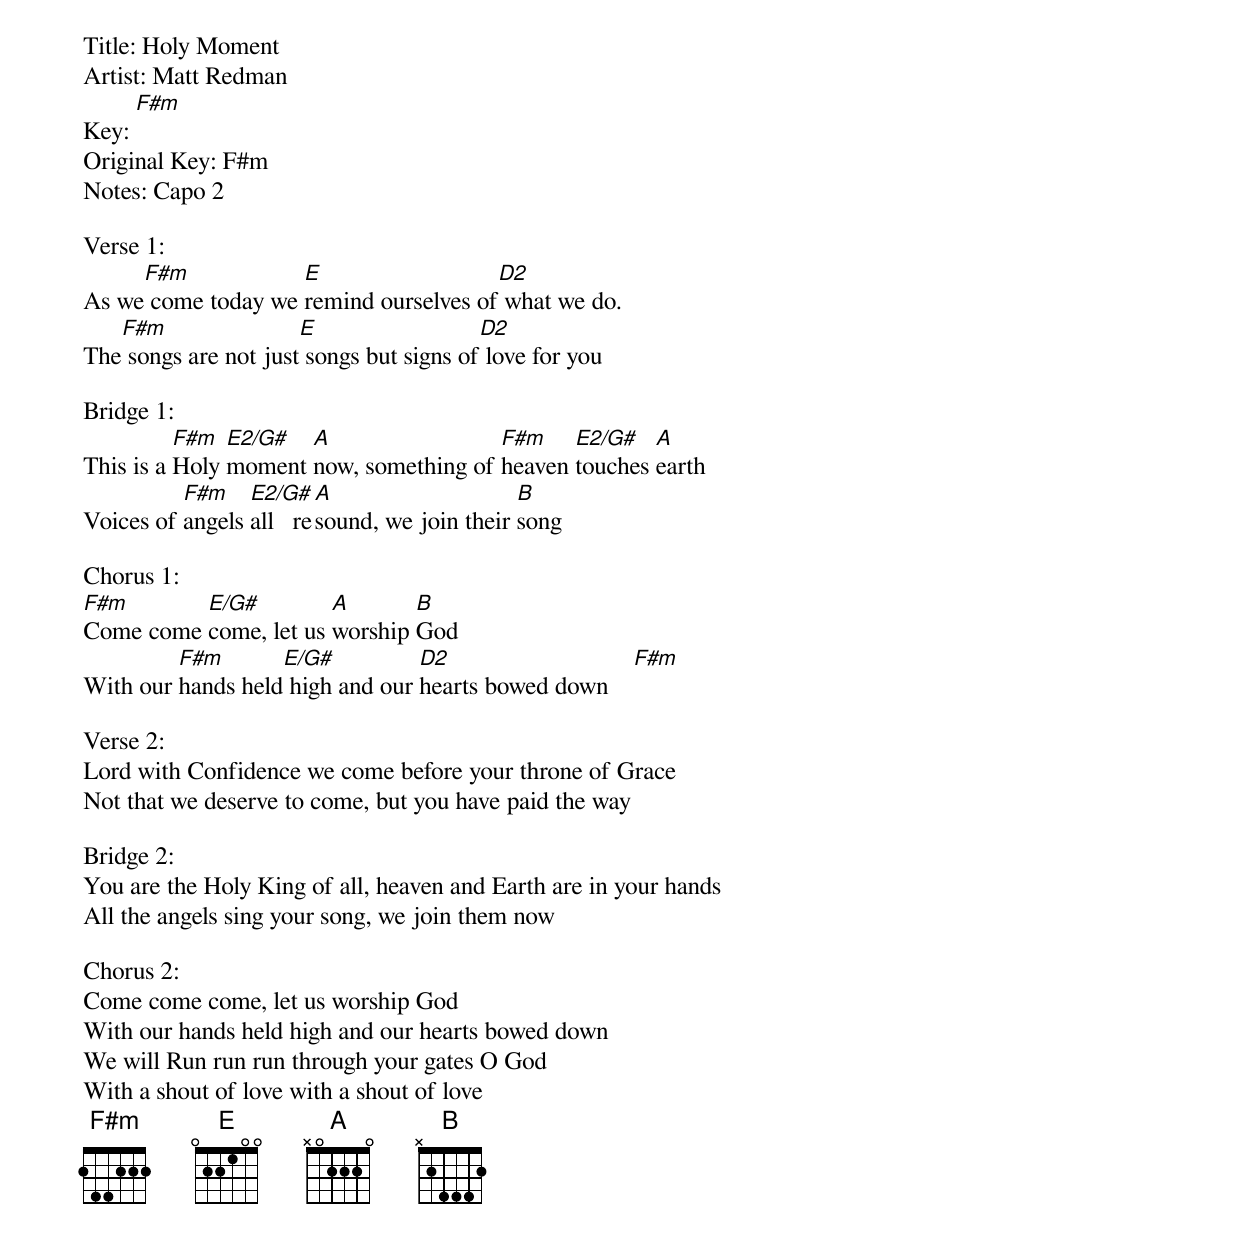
Title: Holy Moment
Artist: Matt Redman
Key: [F#m]
Original Key: F#m
Notes: Capo 2

Verse 1:
As we[F#m] come today we [E]remind ourselves of[D2] what we do.
The[F#m] songs are not just[E] songs but signs of[D2] love for you

Bridge 1:
This is a [F#m]Holy [E2/G#]moment [A]now, something of [F#m]heaven [E2/G#]touches [A]earth
Voices of [F#m]angels [E2/G#]all   re[A]sound, we join their [B]song

Chorus 1:
[F#m]Come come [E/G#]come, let us [A]worship [B]God
With our [F#m]hands held[E/G#] high and our [D2]hearts bowed down    [F#m]

Verse 2:
Lord with Confidence we come before your throne of Grace
Not that we deserve to come, but you have paid the way

Bridge 2:
You are the Holy King of all, heaven and Earth are in your hands
All the angels sing your song, we join them now

Chorus 2:
Come come come, let us worship God
With our hands held high and our hearts bowed down
We will Run run run through your gates O God
With a shout of love with a shout of love
